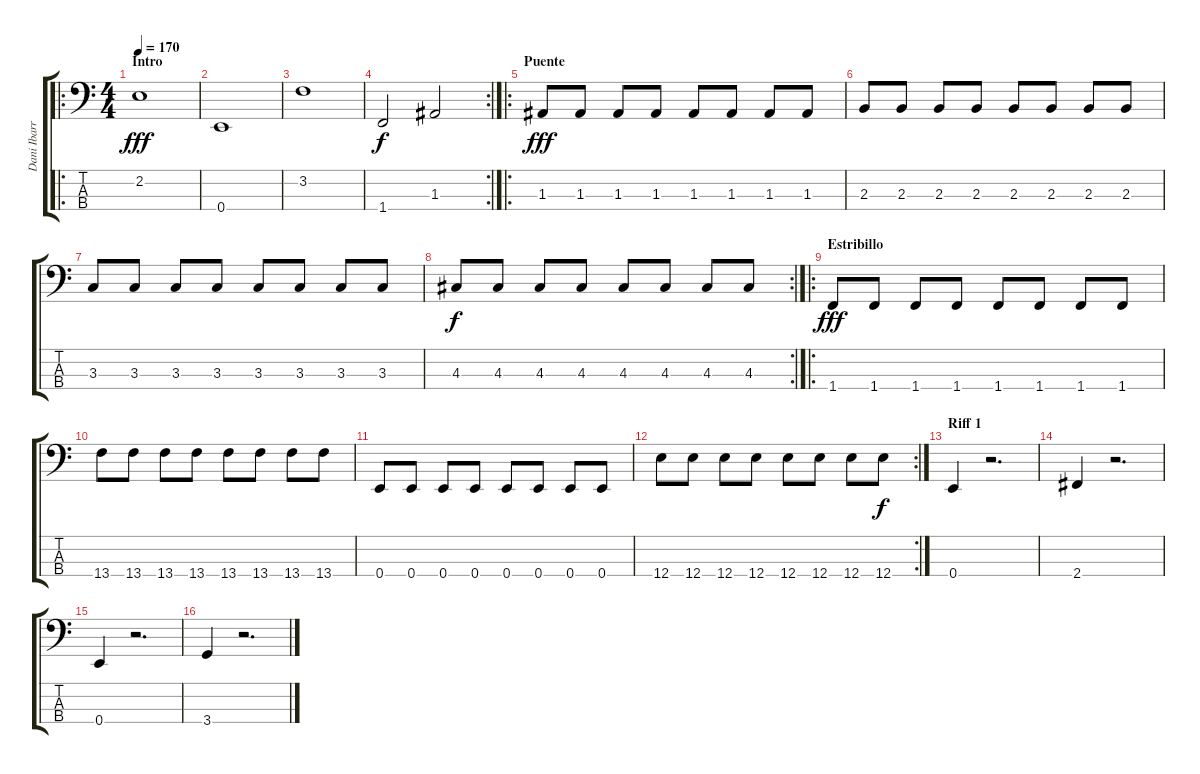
\track ("Dani Ibarra (Bajo) 16 años" "Dani Ibarr") {instrument electricbassfinger}
\staff {score tabs}
\tuning (G2 D2 A1 E1) {hide}
\ro
\ts (4 4)
\section ("" "Intro")
\tempo 170
\clef f4
\ks c
2.2.1{dy fff instrument electricbassfinger} |
0.4.1 |
3.2.1 |
\rc 2
1.4.2{dy f} 1.3.2 |
\ro
\section ("" "Puente")
1.3.8{dy fff} 1.3.8 1.3.8 1.3.8 1.3.8 1.3.8 1.3.8 1.3.8 |
2.3.8 2.3.8 2.3.8 2.3.8 2.3.8 2.3.8 2.3.8 2.3.8 |
3.3.8 3.3.8 3.3.8 3.3.8 3.3.8 3.3.8 3.3.8 3.3.8 |
\rc 2
4.3.8{dy f} 4.3.8 4.3.8 4.3.8 4.3.8 4.3.8 4.3.8 4.3.8 |
\ro
\section ("" "Estribillo")
1.4.8{dy fff} 1.4.8 1.4.8 1.4.8 1.4.8 1.4.8 1.4.8 1.4.8 |
13.4.8 13.4.8 13.4.8 13.4.8 13.4.8 13.4.8 13.4.8 13.4.8 |
0.4.8 0.4.8 0.4.8 0.4.8 0.4.8 0.4.8 0.4.8 0.4.8 |
\rc 2
12.4.8 12.4.8 12.4.8 12.4.8 12.4.8 12.4.8 12.4.8 12.4.8{dy f} |
\section ("" "Riff 1")
0.4.4 r.2{d} |
2.4.4 r.2{d} |
0.4.4 r.2{d} |
3.4.4 r.2{d}
